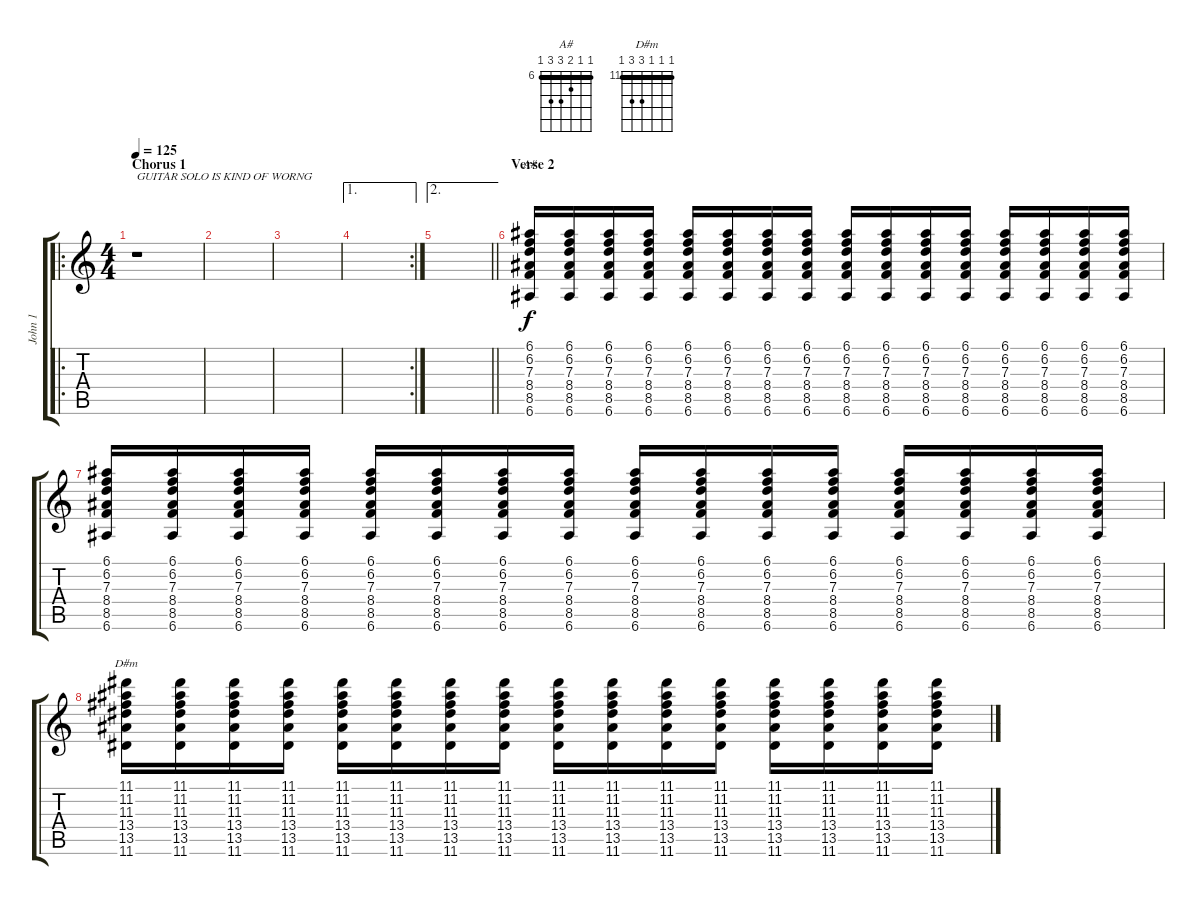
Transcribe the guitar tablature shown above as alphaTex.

\track ("John 1" "John 1") {instrument overdrivenguitar}
\staff {score tabs}
\tuning (E4 B3 G3 D3 A2 E2) {hide}
\chord ("A#" 6 6 7 8 8 6) {firstfret 6 barre 6}
\chord ("D#m" 11 11 11 13 13 11) {firstfret 11 barre 11}
\ro
\ts (4 4)
\section ("" "Chorus 1")
\tempo 125
\clef g2
\ks c
r.1{txt "GUITAR SOLO IS KIND OF WORNG" dy f} |
|
|
\ae 1
\rc 2
|
\ae 2
\barLineRight lightlight
|
\section ("" "Verse 2")
(6.1 6.2 7.3 8.4 8.5 6.6).16{ch "A#"} (6.1 6.2 7.3 8.4 8.5 6.6).16 (6.1 6.2 7.3 8.4 8.5 6.6).16 (6.1 6.2 7.3 8.4 8.5 6.6).16 (6.1 6.2 7.3 8.4 8.5 6.6).16 (6.1 6.2 7.3 8.4 8.5 6.6).16 (6.1 6.2 7.3 8.4 8.5 6.6).16 (6.1 6.2 7.3 8.4 8.5 6.6).16 (6.1 6.2 7.3 8.4 8.5 6.6).16 (6.1 6.2 7.3 8.4 8.5 6.6).16 (6.1 6.2 7.3 8.4 8.5 6.6).16 (6.1 6.2 7.3 8.4 8.5 6.6).16 (6.1 6.2 7.3 8.4 8.5 6.6).16 (6.1 6.2 7.3 8.4 8.5 6.6).16 (6.1 6.2 7.3 8.4 8.5 6.6).16 (6.1 6.2 7.3 8.4 8.5 6.6).16 |
(6.1 6.2 7.3 8.4 8.5 6.6).16 (6.1 6.2 7.3 8.4 8.5 6.6).16 (6.1 6.2 7.3 8.4 8.5 6.6).16 (6.1 6.2 7.3 8.4 8.5 6.6).16 (6.1 6.2 7.3 8.4 8.5 6.6).16 (6.1 6.2 7.3 8.4 8.5 6.6).16 (6.1 6.2 7.3 8.4 8.5 6.6).16 (6.1 6.2 7.3 8.4 8.5 6.6).16 (6.1 6.2 7.3 8.4 8.5 6.6).16 (6.1 6.2 7.3 8.4 8.5 6.6).16 (6.1 6.2 7.3 8.4 8.5 6.6).16 (6.1 6.2 7.3 8.4 8.5 6.6).16 (6.1 6.2 7.3 8.4 8.5 6.6).16 (6.1 6.2 7.3 8.4 8.5 6.6).16 (6.1 6.2 7.3 8.4 8.5 6.6).16 (6.1 6.2 7.3 8.4 8.5 6.6).16 |
(11.1 11.2 11.3 13.4 13.5 11.6).16{ch "D#m"} (11.1 11.2 11.3 13.4 13.5 11.6).16 (11.1 11.2 11.3 13.4 13.5 11.6).16 (11.1 11.2 11.3 13.4 13.5 11.6).16 (11.1 11.2 11.3 13.4 13.5 11.6).16 (11.1 11.2 11.3 13.4 13.5 11.6).16 (11.1 11.2 11.3 13.4 13.5 11.6).16 (11.1 11.2 11.3 13.4 13.5 11.6).16 (11.1 11.2 11.3 13.4 13.5 11.6).16 (11.1 11.2 11.3 13.4 13.5 11.6).16 (11.1 11.2 11.3 13.4 13.5 11.6).16 (11.1 11.2 11.3 13.4 13.5 11.6).16 (11.1 11.2 11.3 13.4 13.5 11.6).16 (11.1 11.2 11.3 13.4 13.5 11.6).16 (11.1 11.2 11.3 13.4 13.5 11.6).16 (11.1 11.2 11.3 13.4 13.5 11.6).16
